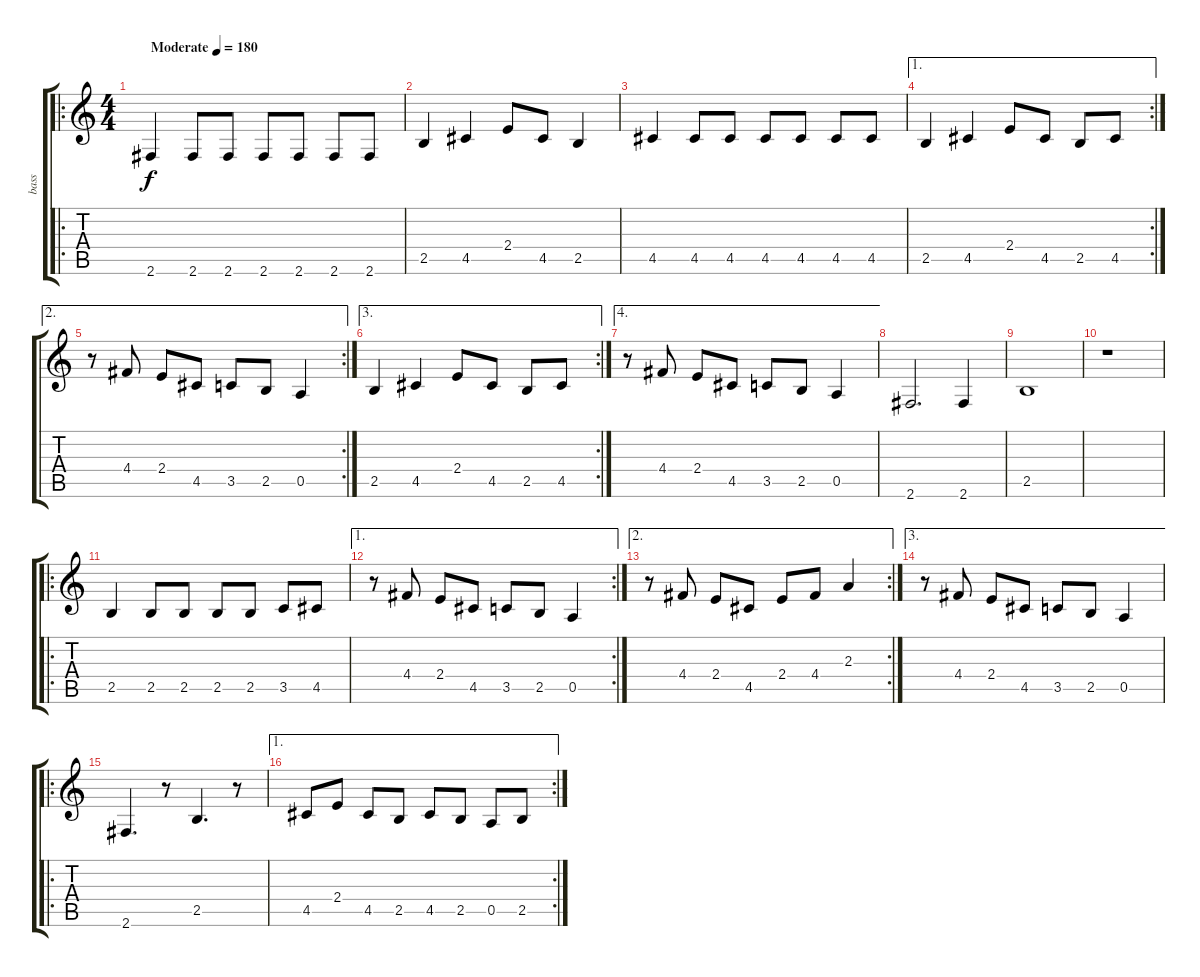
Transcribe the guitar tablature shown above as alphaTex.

\track ("bass" "bass") {instrument electricbasspick}
\staff {score tabs}
\tuning (E4 B3 G3 D3 A2 E2) {hide}
\ro
\ts (4 4)
\tempo (180 "Moderate")
\clef g2
\ks c
2.6.4{dy f instrument electricbasspick} 2.6.8 2.6.8 2.6.8 2.6.8 2.6.8 2.6.8 |
2.5.4 4.5.4 2.4.8 4.5.8 2.5.4 |
4.5.4 4.5.8 4.5.8 4.5.8 4.5.8 4.5.8 4.5.8 |
\ae 1
\rc 2
2.5.4 4.5.4 2.4.8 4.5.8 2.5.8 4.5.8 |
\ae 2
\rc 2
r.8 4.4.8 2.4.8 4.5.8 3.5.8 2.5.8 0.5.4 |
\ae 3
\rc 2
2.5.4 4.5.4 2.4.8 4.5.8 2.5.8 4.5.8 |
\ae 4
r.8 4.4.8 2.4.8 4.5.8 3.5.8 2.5.8 0.5.4 |
2.6.2{d} 2.6.4 |
2.5.1 |
r.1 |
\ro
2.5.4 2.5.8 2.5.8 2.5.8 2.5.8 3.5.8 4.5.8 |
\ae 1
\rc 2
r.8 4.4.8 2.4.8 4.5.8 3.5.8 2.5.8 0.5.4 |
\ae 2
\rc 2
r.8 4.4.8 2.4.8 4.5.8 2.4.8 4.4.8 2.3.4 |
\ae 3
r.8 4.4.8 2.4.8 4.5.8 3.5.8 2.5.8 0.5.4 |
\ro
2.6.4{d} r.8 2.5.4{d} r.8 |
\ae 1
\rc 2
4.5.8 2.4.8 4.5.8 2.5.8 4.5.8 2.5.8 0.5.8 2.5.8
